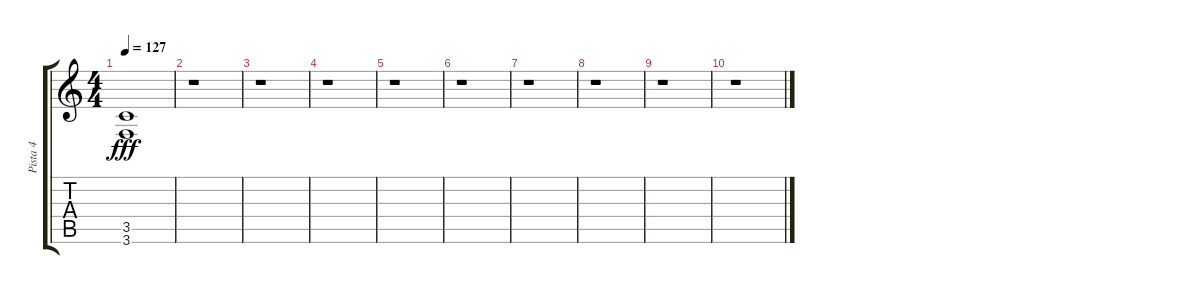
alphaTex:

\track ("Pista 4" "Pista 4") {instrument overdrivenguitar}
\staff {score tabs}
\tuning (E4 B3 G3 D3 A2 D2) {hide}
\ts (4 4)
\tempo 127
\clef g2
\ks c
(3.5 3.6).1{dy fff volume 0} |
r.1 |
r.1 |
r.1 |
r.1 |
r.1 |
r.1 |
r.1 |
r.1 |
r.1
